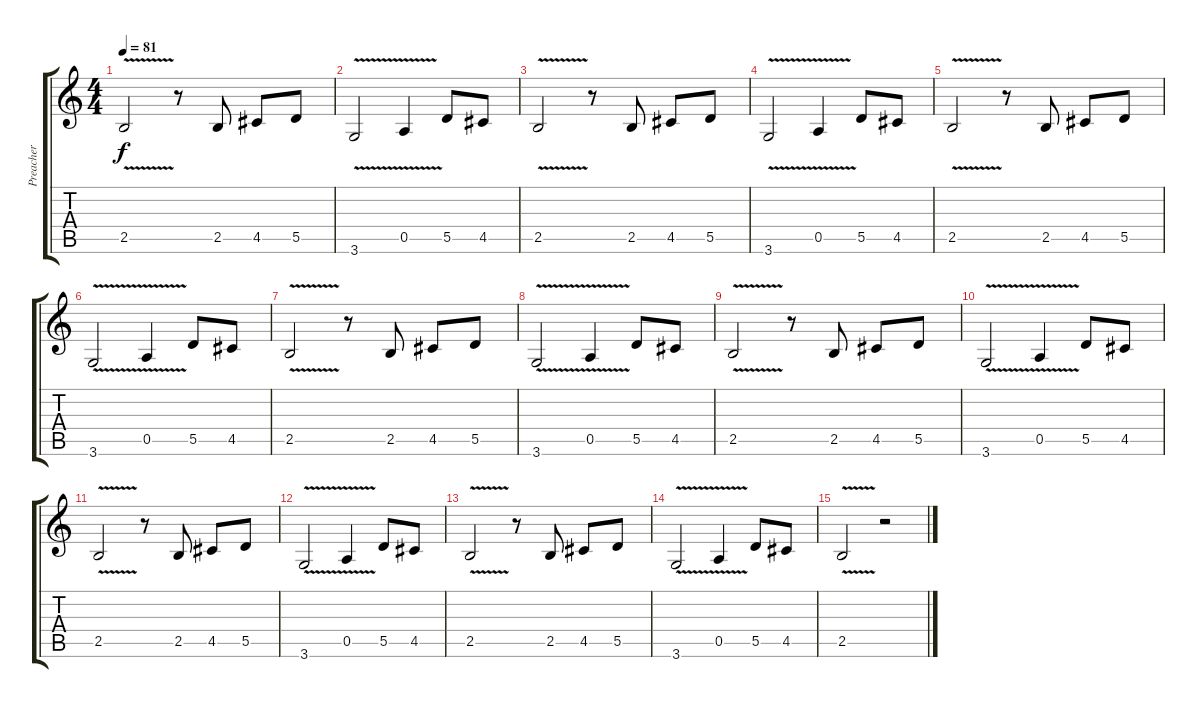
\track ("Preacher" "Preacher") {instrument distortionguitar}
\staff {score tabs}
\tuning (E4 B3 G3 D3 A2 E2) {hide}
\ts (4 4)
\tempo 81
\clef g2
\ks c
2.5{v}.2{dy f} r.8 2.5.8 4.5.8 5.5.8 |
3.6{v}.2 0.5{v}.4 5.5.8 4.5.8 |
2.5{v}.2 r.8 2.5.8 4.5.8 5.5.8 |
3.6{v}.2 0.5{v}.4 5.5.8 4.5.8 |
2.5{v}.2 r.8 2.5.8 4.5.8 5.5.8 |
3.6{v}.2 0.5{v}.4 5.5.8 4.5.8 |
2.5{v}.2 r.8 2.5.8 4.5.8 5.5.8 |
3.6{v}.2 0.5{v}.4 5.5.8 4.5.8 |
2.5{v}.2 r.8 2.5.8 4.5.8 5.5.8 |
3.6{v}.2 0.5{v}.4 5.5.8 4.5.8 |
2.5{v}.2 r.8 2.5.8 4.5.8 5.5.8 |
3.6{v}.2 0.5{v}.4 5.5.8 4.5.8 |
2.5{v}.2 r.8 2.5.8 4.5.8 5.5.8 |
3.6{v}.2 0.5{v}.4 5.5.8 4.5.8 |
2.5{v}.2 r.2
